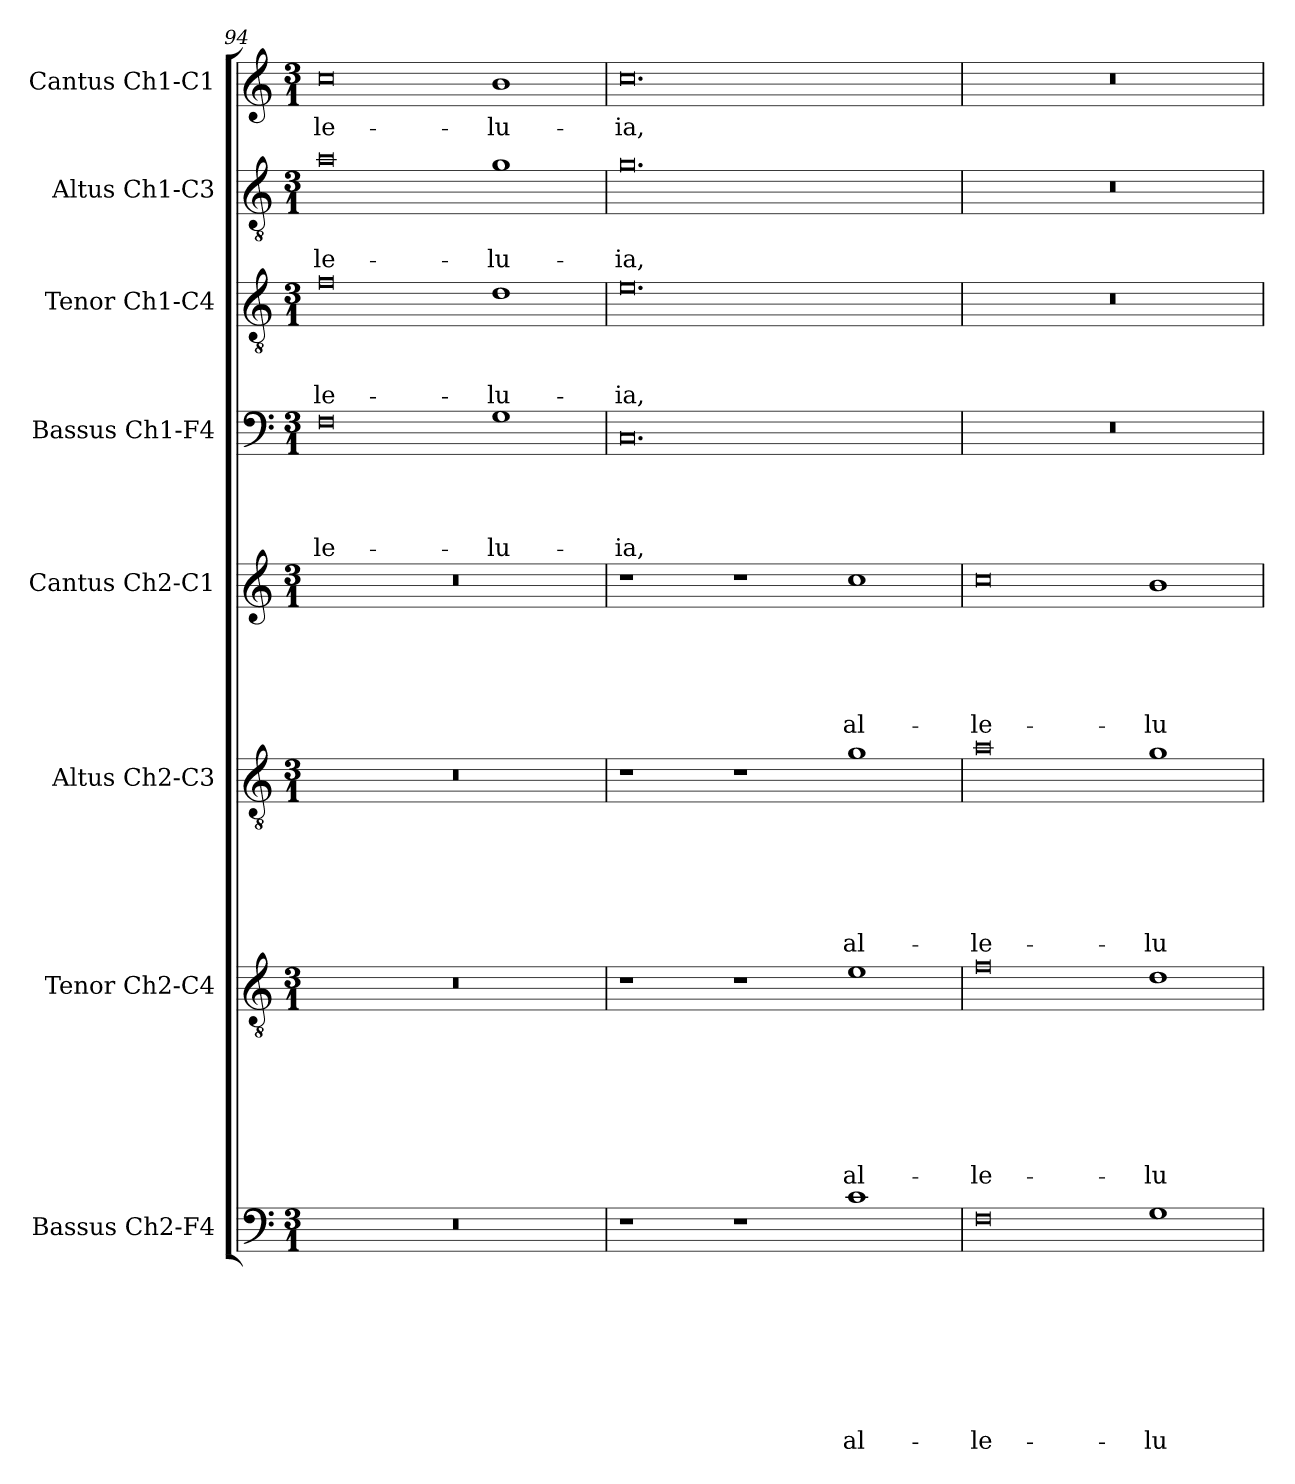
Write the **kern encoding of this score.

**kern	**text	**text	**text	**text	**text	**text	**text	**text	**kern	**text	**text	**text	**text	**text	**text	**text	**kern	**text	**text	**text	**text	**text	**text	**kern	**text	**text	**text	**text	**text	**kern	**text	**text	**text	**text	**kern	**text	**text	**text	**kern	**text	**text	**kern	**text
*part8	*part8	*part8	*part8	*part8	*part8	*part8	*part8	*part8	*part7	*part7	*part7	*part7	*part7	*part7	*part7	*part7	*part6	*part6	*part6	*part6	*part6	*part6	*part6	*part5	*part5	*part5	*part5	*part5	*part5	*part4	*part4	*part4	*part4	*part4	*part3	*part3	*part3	*part3	*part2	*part2	*part2	*part1	*part1
*staff8	*staff8	*staff8	*staff8	*staff8	*staff8	*staff8	*staff8	*staff8	*staff7	*staff7	*staff7	*staff7	*staff7	*staff7	*staff7	*staff7	*staff6	*staff6	*staff6	*staff6	*staff6	*staff6	*staff6	*staff5	*staff5	*staff5	*staff5	*staff5	*staff5	*staff4	*staff4	*staff4	*staff4	*staff4	*staff3	*staff3	*staff3	*staff3	*staff2	*staff2	*staff2	*staff1	*staff1
*I"Bassus Ch2-F4	*	*	*	*	*	*	*	*	*I"Tenor Ch2-C4	*	*	*	*	*	*	*	*I"Altus Ch2-C3	*	*	*	*	*	*	*I"Cantus Ch2-C1	*	*	*	*	*	*I"Bassus Ch1-F4	*	*	*	*	*I"Tenor Ch1-C4	*	*	*	*I"Altus Ch1-C3	*	*	*I"Cantus Ch1-C1	*
*I'B2	*	*	*	*	*	*	*	*	*I'T2	*	*	*	*	*	*	*	*I'A2	*	*	*	*	*	*	*I'C2	*	*	*	*	*	*I'B	*	*	*	*	*I'T	*	*	*	*I'A	*	*	*I'C	*
*clefF4	*	*	*	*	*	*	*	*	*clefGv2	*	*	*	*	*	*	*	*clefGv2	*	*	*	*	*	*	*clefG2	*	*	*	*	*	*clefF4	*	*	*	*	*clefGv2	*	*	*	*clefGv2	*	*	*clefG2	*
*k[]	*	*	*	*	*	*	*	*	*k[]	*	*	*	*	*	*	*	*k[]	*	*	*	*	*	*	*k[]	*	*	*	*	*	*k[]	*	*	*	*	*k[]	*	*	*	*k[]	*	*	*k[]	*
*C:	*	*	*	*	*	*	*	*	*C:	*	*	*	*	*	*	*	*C:	*	*	*	*	*	*	*C:	*	*	*	*	*	*C:	*	*	*	*	*C:	*	*	*	*C:	*	*	*C:	*
*M3/1	*	*	*	*	*	*	*	*	*M3/1	*	*	*	*	*	*	*	*M3/1	*	*	*	*	*	*	*M3/1	*	*	*	*	*	*M3/1	*	*	*	*	*M3/1	*	*	*	*M3/1	*	*	*M3/1	*
=94	=94	=94	=94	=94	=94	=94	=94	=94	=94	=94	=94	=94	=94	=94	=94	=94	=94	=94	=94	=94	=94	=94	=94	=94	=94	=94	=94	=94	=94	=94	=94	=94	=94	=94	=94	=94	=94	=94	=94	=94	=94	=94	=94
!	!	!	!	!	!	!	!	!	!	!	!	!	!	!	!	!	!	!	!	!	!	!	!	!	!	!	!	!	!	!	!	!	!	!LO:LY:b	!	!	!	!LO:LY:b	!	!	!LO:LY:b	!	!LO:LY:b
0.r	.	.	.	.	.	.	.	.	0.r	.	.	.	.	.	.	.	0.r	.	.	.	.	.	.	0.r	.	.	.	.	.	0F	.	.	.	-le-	0f	.	.	-le-	0a	.	-le-	0cc	-le-
!	!	!	!	!	!	!	!	!	!	!	!	!	!	!	!	!	!	!	!	!	!	!	!	!	!	!	!	!	!	!	!	!	!	!LO:LY:b	!	!	!	!LO:LY:b	!	!	!LO:LY:b	!	!LO:LY:b
.	.	.	.	.	.	.	.	.	.	.	.	.	.	.	.	.	.	.	.	.	.	.	.	.	.	.	.	.	.	1G	.	.	.	-lu-	1d	.	.	-lu-	1g	.	-lu-	1b	-lu-
=95	=95	=95	=95	=95	=95	=95	=95	=95	=95	=95	=95	=95	=95	=95	=95	=95	=95	=95	=95	=95	=95	=95	=95	=95	=95	=95	=95	=95	=95	=95	=95	=95	=95	=95	=95	=95	=95	=95	=95	=95	=95	=95	=95
!	!	!	!	!	!	!	!	!	!	!	!	!	!	!	!	!	!	!	!	!	!	!	!	!	!	!	!	!	!	!	!	!	!	!LO:LY:b	!	!	!	!LO:LY:b	!	!	!LO:LY:b	!	!LO:LY:b
1r	.	.	.	.	.	.	.	.	1r	.	.	.	.	.	.	.	1r	.	.	.	.	.	.	1r	.	.	.	.	.	0.C	.	.	.	-ia,	0.e	.	.	-ia,	0.g	.	-ia,	0.cc	-ia,
1r	.	.	.	.	.	.	.	.	1r	.	.	.	.	.	.	.	1r	.	.	.	.	.	.	1r	.	.	.	.	.	.	.	.	.	.	.	.	.	.	.	.	.	.	.
!	!	!	!	!	!	!	!	!LO:LY:b	!	!	!	!	!	!	!	!LO:LY:b	!	!	!	!	!	!	!LO:LY:b	!	!	!	!	!	!LO:LY:b	!	!	!	!	!	!	!	!	!	!	!	!	!	!
1c	.	.	.	.	.	.	.	al-	1e	.	.	.	.	.	.	al-	1g	.	.	.	.	.	al-	1cc	.	.	.	.	al-	.	.	.	.	.	.	.	.	.	.	.	.	.	.
=96	=96	=96	=96	=96	=96	=96	=96	=96	=96	=96	=96	=96	=96	=96	=96	=96	=96	=96	=96	=96	=96	=96	=96	=96	=96	=96	=96	=96	=96	=96	=96	=96	=96	=96	=96	=96	=96	=96	=96	=96	=96	=96	=96
!	!	!	!	!	!	!	!	!LO:LY:b	!	!	!	!	!	!	!	!LO:LY:b	!	!	!	!	!	!	!LO:LY:b	!	!	!	!	!	!LO:LY:b	!	!	!	!	!	!	!	!	!	!	!	!	!	!
0F	.	.	.	.	.	.	.	-le-	0f	.	.	.	.	.	.	-le-	0a	.	.	.	.	.	-le-	0cc	.	.	.	.	-le-	0.r	.	.	.	.	0.r	.	.	.	0.r	.	.	0.r	.
!	!	!	!	!	!	!	!	!LO:LY:b	!	!	!	!	!	!	!	!LO:LY:b	!	!	!	!	!	!	!LO:LY:b	!	!	!	!	!	!LO:LY:b	!	!	!	!	!	!	!	!	!	!	!	!	!	!
1G	.	.	.	.	.	.	.	-lu-	1d	.	.	.	.	.	.	-lu-	1g	.	.	.	.	.	-lu-	1b	.	.	.	.	-lu-	.	.	.	.	.	.	.	.	.	.	.	.	.	.
=	=	=	=	=	=	=	=	=	=	=	=	=	=	=	=	=	=	=	=	=	=	=	=	=	=	=	=	=	=	=	=	=	=	=	=	=	=	=	=	=	=	=	=
*-	*-	*-	*-	*-	*-	*-	*-	*-	*-	*-	*-	*-	*-	*-	*-	*-	*-	*-	*-	*-	*-	*-	*-	*-	*-	*-	*-	*-	*-	*-	*-	*-	*-	*-	*-	*-	*-	*-	*-	*-	*-	*-	*-
